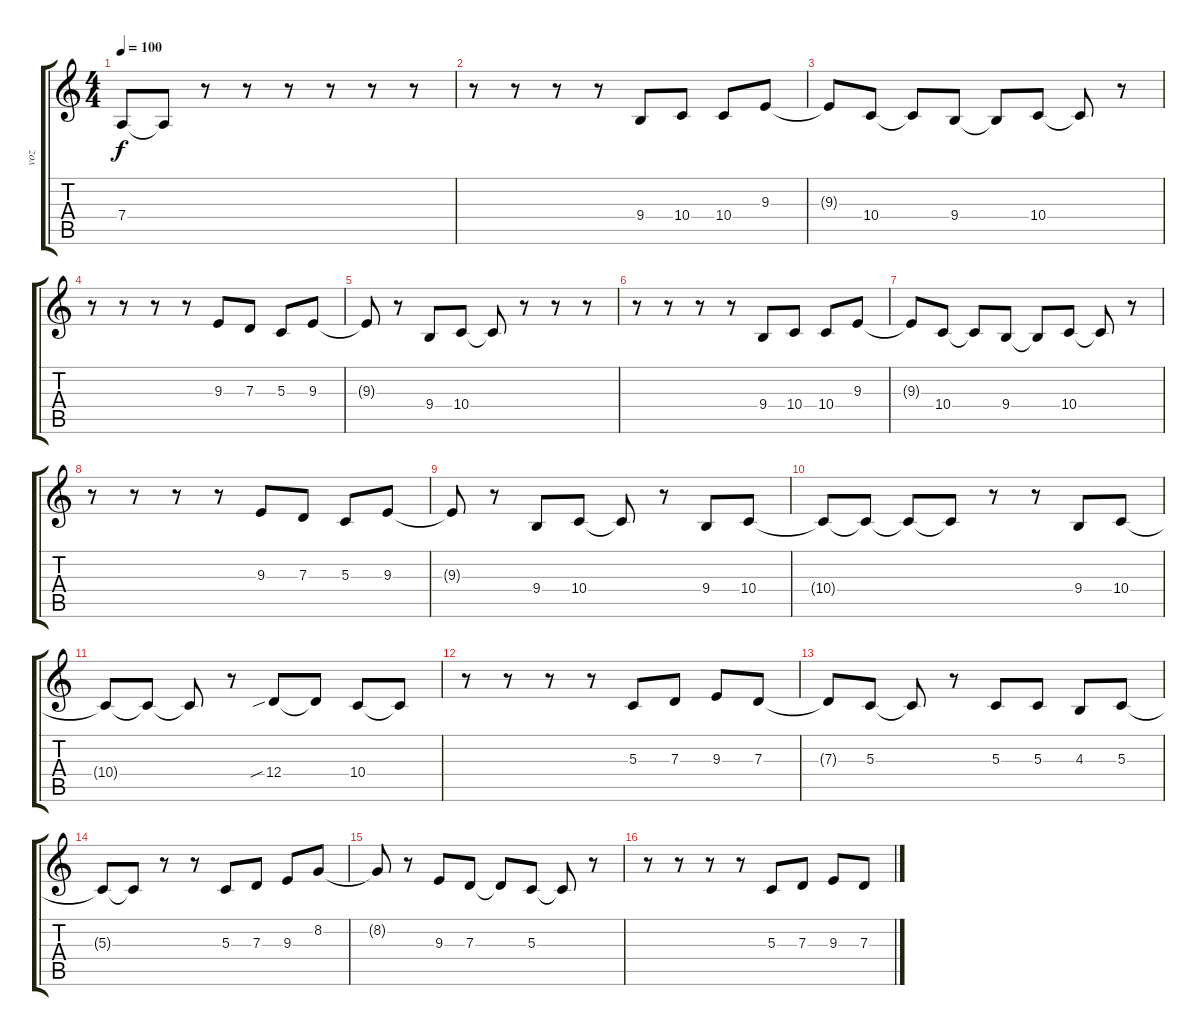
\track ("voz" "voz") {instrument altosax}
\staff {score tabs}
\tuning (E4 B3 G3 D3 A2 E2) {hide}
\ts (4 4)
\tempo 100
\clef g2
\ks c
7.4{t}.8{dy f} 7.4{t}.8 r.8 r.8 r.8 r.8 r.8 r.8 |
r.8 r.8 r.8 r.8 9.4.8 10.4.8 10.4.8 9.3.8 |
9.3{t}.8 10.4.8 10.4{t}.8 9.4.8 9.4{t}.8 10.4.8 10.4{t}.8 r.8 |
r.8 r.8 r.8 r.8 9.3.8 7.3.8 5.3.8 9.3.8 |
9.3{t}.8 r.8 9.4.8 10.4.8 10.4{t}.8 r.8 r.8 r.8 |
r.8 r.8 r.8 r.8 9.4.8 10.4.8 10.4.8 9.3.8 |
9.3{t}.8 10.4.8 10.4{t}.8 9.4.8 9.4{t}.8 10.4.8 10.4{t}.8 r.8 |
r.8 r.8 r.8 r.8 9.3.8 7.3.8 5.3.8 9.3.8 |
9.3{t}.8 r.8 9.4.8 10.4.8 10.4{t}.8 r.8 9.4.8 10.4.8 |
10.4{t}.8 10.4{t}.8 10.4{t}.8 10.4{t}.8 r.8 r.8 9.4.8 10.4.8 |
10.4{t}.8 10.4{t}.8 10.4{t}.8 r.8 12.4{sib}.8 12.4{t}.8 10.4.8 10.4{t}.8 |
r.8 r.8 r.8 r.8 5.3.8 7.3.8 9.3.8 7.3.8 |
7.3{t}.8 5.3.8 5.3{t}.8 r.8 5.3.8 5.3.8 4.3.8 5.3.8 |
5.3{t}.8 5.3{t}.8 r.8 r.8 5.3.8 7.3.8 9.3.8 8.2.8 |
8.2{t}.8 r.8 9.3.8 7.3.8 7.3{t}.8 5.3.8 5.3{t}.8 r.8 |
r.8 r.8 r.8 r.8 5.3.8 7.3.8 9.3.8 7.3.8
